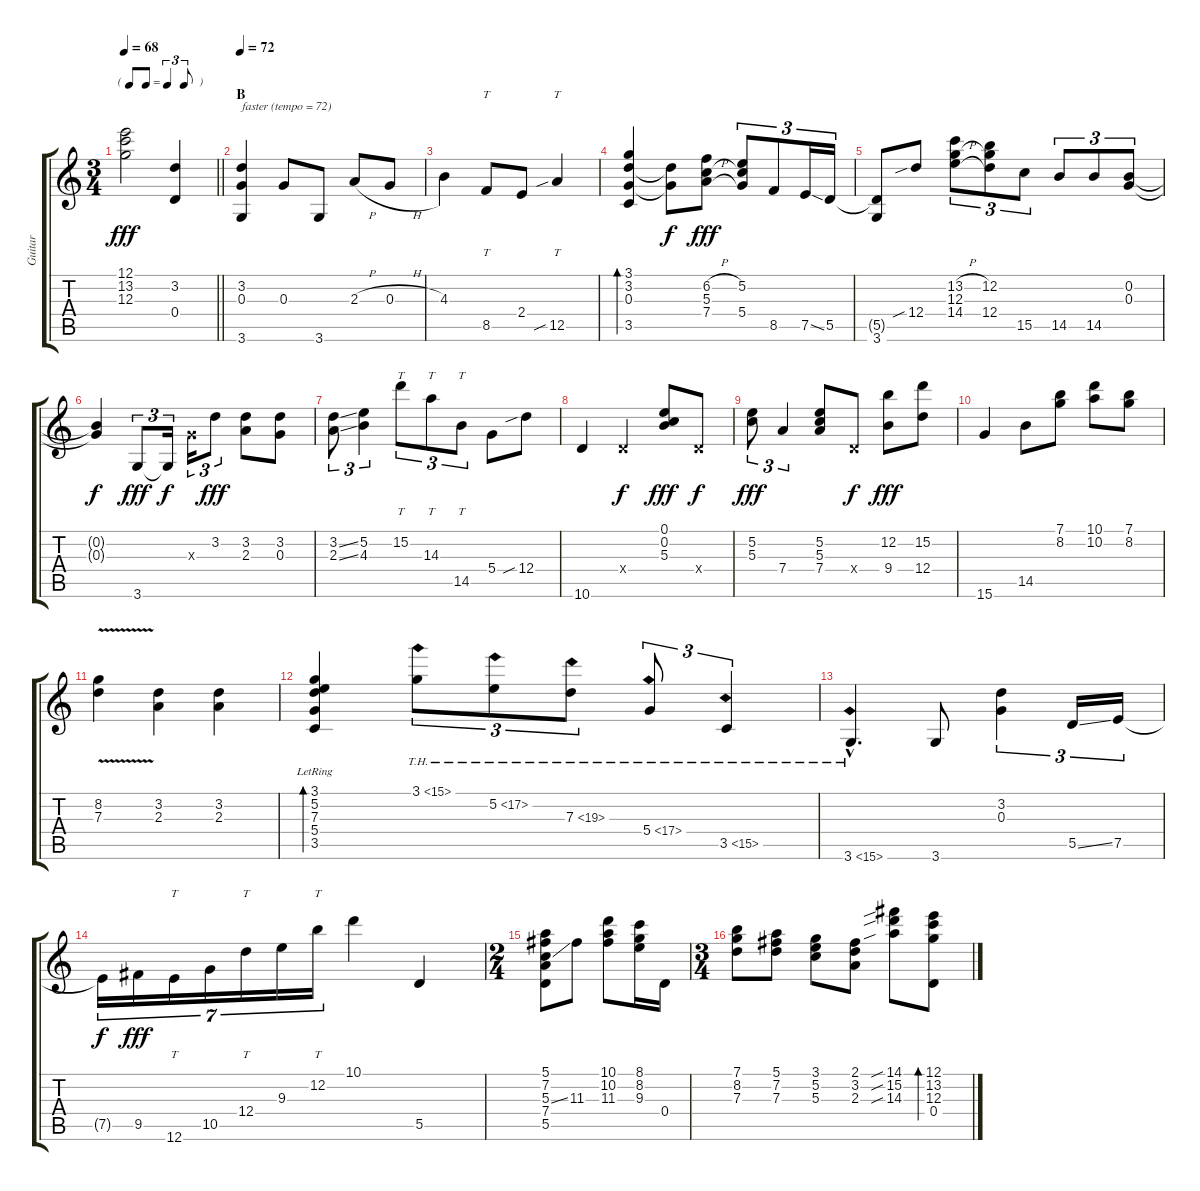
\track ("Guitar" "Guitar") {instrument electricguitarclean}
\staff {score tabs}
\tuning (E4 B3 G3 D3 A2 E2) {hide}
\ts (3 4)
\tf triplet8th
\tempo 68
\clef g2
\barLineRight lightlight
\ks c
(12.1{t} 13.2 12.3).2{dy fff} (3.2 0.4).4 |
\section ("" "B")
\tempo 72
(3.2 0.3 3.6).4{txt "faster (tempo = 72)"} 0.3.8 3.6.8 2.3{h}.8 0.3{h}.8 |
4.3.4 8.5.8{tt} 2.4.8 12.5{sib}.4{tt} |
(3.1 3.2 0.3 3.5).4{bd 240} (3.2{t} 0.3{t}).8{dy f} (6.2{h} 5.3 7.4{h}).8{dy fff} (5.2 5.3{t} 5.4).8{tu (3 2)} 8.5.8{tu (3 2)} 7.5{ss}.16{tu (3 2)} 5.5.16{tu (3 2)} |
(5.5{t} 3.6).8 12.4{sib}.8 (13.2{h} 12.3 14.4{h}).8{tu (3 2)} (12.2 12.3{t} 12.4).8{tu (3 2)} 15.5.8{tu (3 2)} 14.5.8{tu (3 2)} 14.5.8{tu (3 2)} (0.2 0.3).8{tu (3 2)} |
(0.2{t} 0.3{t}).4{dy f} 3.6.8{tu (3 2) dy fff} 3.6{t}.16{tu (3 2) dy f} 0.3{x}.16{tu (3 2)} 3.2.8{tu (3 2) dy fff} (3.2 2.3).8 (3.2 0.3).8 |
(3.2{ss} 2.3{ss}).8{tu (3 2)} (5.2 4.3).4{tu (3 2)} 15.2.8{tt tu (3 2)} 14.3.8{tt tu (3 2)} 14.5.8{tt tu (3 2)} 5.4.8 12.4{sib}.8 |
10.6.4 0.4{x}.4{dy f} (0.1 0.2 5.3).8{dy fff} 0.4{x}.8{dy f} |
(5.2 5.3).8{tu (3 2) dy fff} 7.4.4{tu (3 2)} (5.2 5.3 7.4).8 0.4{x}.8{dy f} (12.2 9.4).8{dy fff} (15.2 12.4).8 |
15.6.4 14.5.8 (7.1 8.2).8 (10.1 10.2).8 (7.1 8.2).8 |
(8.2{v} 7.3{v}).4 (3.2 2.3).4 (3.2 2.3).4 |
(3.1 5.2{lr} 7.3{lr} 5.4{lr} 3.5{lr}).4{bd 240} 3.1{th 12}.8{tu (3 2)} 5.2{th 12}.8{tu (3 2)} 7.3{th 12}.8{tu (3 2)} 5.4{th 12}.8{tu (3 2)} 3.5{th 12}.4{tu (3 2)} |
3.6{th 12 hac}.4{d} 3.6.8 (3.2 0.3).4{tu (3 2)} 5.5{ss}.16{tu (3 2)} 7.5.16{tu (3 2)} |
7.5{t}.16{tu (7 4) dy f} 9.5.16{tu (7 4) dy fff} 12.6.16{tt tu (7 4)} 10.5.16{tu (7 4)} 12.4.16{tt tu (7 4)} 9.3.16{tu (7 4)} 12.2.16{tt tu (7 4)} 10.1.4 5.5.4 |
\ts (2 4)
(5.1 7.2 5.3{ss} 7.4 5.5).8 11.3.8 (10.1 10.2 11.3).8 (8.1 8.2 9.3).16 0.4.16 |
\ts (3 4)
(7.1 8.2 7.3).8 (5.1 7.2 7.3).8 (3.1 5.2 5.3).8 (2.1 3.2 2.3).8 (14.1{sib} 15.2{sib} 14.3{sib}).8 (12.1 13.2 12.3 0.4).8{bd 240}
